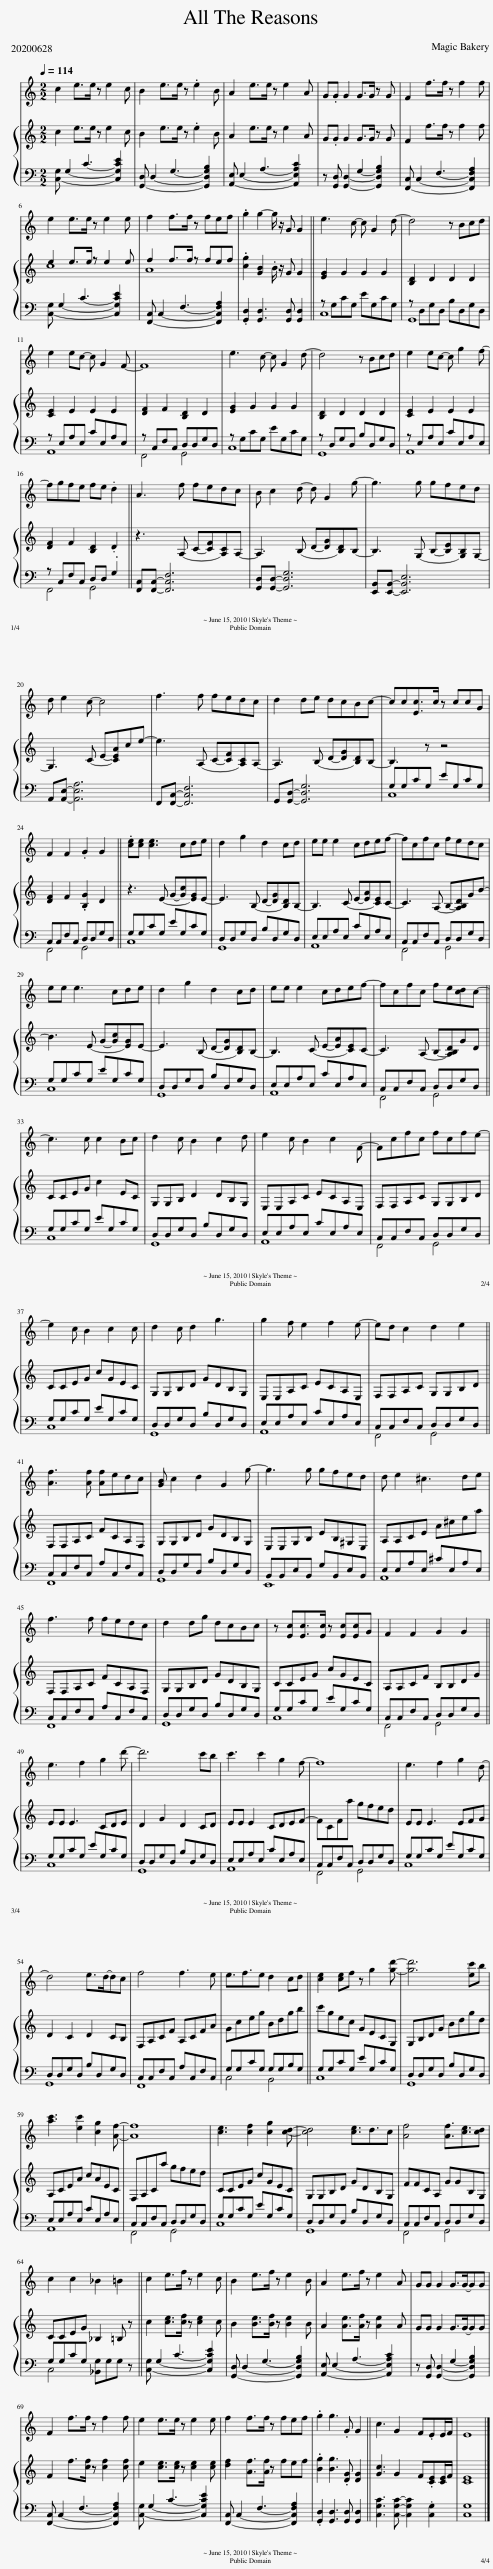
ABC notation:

X:1
%%score 1 { ( 2 3 ) ( 4 5 ) }
L:1/8
Q:1/4=114
M:2/2
I:linebreak $
K:C
V:1 treble
V:2 treble
V:3 treble
V:4 bass
V:5 bass
V:1
 c2 e>e z e2 c | B2 e>e z .e2 B | A2 e>e z e2 A | G.G G2 G>G z G | F2 f>f z f2 f |$ %5
 e2 e>e z e2 e | f2 f>f z fef | .g2 g2- g/ z/ G G2 || e3 c- c G2 d- | d4 z Bcd |$ %10
 e2 ec- c G2 F- | F8 | e3 c- c G2 d- | d4 z Bcd | e2 ec- c g2 f- |$ %15
 fgfe fe .d2 || A3 f fedc | B c2 d- d G2 g- | g3 g gfed |$ d e2 c- c4 | %20
 f3 f fedc | d2 de dcBc- | cc[Ec]>c z ccG |$ F2 F2 .G2 G2 || .[ce][ce] [ce]3 cde | %25
 d2 g2 d2 cd | ee e2 cdef- | fcfc fedc |$ ee e3 cde | d2 g2 d2 cd | %30
 ee e2 cdef- | fcfc fe[cd]c- ||$ c3 c c2 Bc | d2 c B2 c2 d | e2 c B2 c2 F- | %35
 Fcfc fcfe- |$ e2 c B2 c2 c | d2 c d2 g3 | g2 f e2 f2 e- | ed c2 d2 e2 ||$ %40
 [Af]3 [Af] [Af]edc | [GB] c2 d2 G2 g- | g3 g gfed | d e2 ^c3 de |$ f3 f fedc | %45
 d2 dg dcBc | z [Ec][Ec]>[Ec] z [Ec][Ec]G | F2 F2 G2 G2 ||$ e3 f2 g2 d'- | d'6 c'b | %50
 c'3 c'2 g2 f- | f8 | e3 f2 g2 d- |$ d4 e>d-dc | f4 f3 e | %55
 e3/2f3/2e d2 cd || [ce]2 [ce]f z g2 [gd']- | [gd']6 [ec']b |$ [ac']3 [ec']2 [cg]2 [Af]- | [Af]8 | %60
 [ce]3 [cf]2 [cg]2 [cd]- | [cd]4 [ce]3/2d3/2c | [Af]4 [Af]3/2[ce]3/2[cd] |$ c2 c2 _B2 =B2 || c2 e>f z e2 c | %65
 B2 e>f z e2 B | A2 e>f z e2 A | GG G2 G>G-GG |$ F2 f>f z f2 f | e2 e>e z e2 e | %70
 f2 f>f z fef | .g2 g3 .G G2 || c3 G2 F.EE/F/ | E8 |] %74
V:2
 c2 e>e z e2 c | B2 e>e z .e2 B | A2 e>e z e2 A | G.G G2 G>G z G | F2 f>f z f2 f |$ %5
 e2 e>e z e2 e | f2 f>f z fef | .[cg]2 [GB]2 .B/ z/ G G2 || [EG]2 G2 G2 G2 | [B,D]2 D2 D2 D2 |$ %10
 [CE]2 E2 E2 E2 | [DF]2 F2 [B,D]2 D2 | [EG]2 G2 G2 G2 | [B,D]2 D2 D2 D2 | [CE]2 E2 E2 E2 |$ %15
 [DF]2 F2 [B,D]2 .D2 || z3 A,- C-[CF][A,C]A,- | A,3 B,- D-[DG][B,D]B,- | B,3 G,- B,-[B,E][G,B,]G,- |$ G,3 C- E-[CEA]ce- | %20
 e3 A,- C-[CF][A,C]A,- | A,3 B,- D-[DG][B,D]B,- | B,3 z z4 |$ [DF]2 F2 .[B,G]2 D2 || z3 E- G-[Gc][EG]E- | %25
 E3 B,- D-[DG][B,D]B,- | B,3 C- E-[EA][CE]C- | C3 A,- B,-[A,B,D]GB- |$ B3 E- G-[Gc][EG]E- | E3 B,- D-[DG][B,D]B,- | %30
 B,3 C- E-[EA][CE]C- | C3 A,- B,-[A,B,D]GD ||$ CCEG c2 EC | G,G,B, D2 DB,G, | E,E,A,C ECA,E, | %35
 F,F,A,C G,G,B,D |$ CCEG cGEC | G,G,B,D GDB,G, | E,E,A,C ECA,E, | F,F,A,C G,G,B,D ||$ %40
 F,F,A,C FCA,F, | G,G,B,D GDB,G, | E,E,G,B, EB,^G,E, | A,A,CE A^cea |$ F,F,A,C FCA,F, | %45
 G,G,B,D GDB,G, | CCEG cGEC | A,A,CF B,B,DG ||$ EE E3 CDE | D2 G2 D2 CD | %50
 EE E2 CDEF- | FCFa gfed | EE E3 EFG |$ D2 C2 D2 CB, | F,A,CF A,CFA | %55
 Gceg Bdgb || c'gec GECG, | G,B,DG Bdgd |$ A,CEA cAEC | F,A,Ca gfed | %60
 CCEG cGEC | G,G,B,D GDB,G, | FFCA, GGB,G, |$ CCEG _B,2 =B, z || c2 [ce]>[cf] z [ce]2 c | %65
 B2 [Be]>[Bf] z [Be]2 B | A2 [Ae]>[Af] z [Ae]2 A | GG G2 G>G-GG |$ F2 f>[cf] z [cf]2 [cf] | e2 [ce]>[ce] z [ce]2 [ce] | %70
 [df]2 [Af]>[Af] z fef | .[Bg]2 [Bg]3 .[DG] [DG]2 || [Gc]3 G2 F.[CE][CE]/F/ | [CE]8 |] %74
V:3
 x8 | x8 | x8 | x8 | x8 |$ %5
 c8 | A8 | x8 || x8 | x8 |$ %10
 x8 | x8 | x8 | x8 | x8 |$ %15
 x8 || x8 | x8 | x8 |$ x8 | %20
 x8 | x8 | x8 |$ x8 || x8 | %25
 x8 | x8 | x8 |$ x8 | x8 | %30
 x8 | x8 ||$ x8 | x8 | x8 | %35
 x8 |$ x8 | x8 | x8 | x8 ||$ %40
 x8 | x8 | x8 | x8 |$ x8 | %45
 x8 | x8 | x8 ||$ x8 | x8 | %50
 x8 | x8 | x8 |$ x8 | x8 | %55
 x8 || x8 | x8 |$ x8 | x8 | %60
 x8 | x8 | x8 |$ x8 || x8 | %65
 x8 | x8 | x8 |$ x8 | x8 | %70
 x8 | x8 || x8 | x8 |] %74
V:4
 [C,-G,] G,2- C3- [C,G,CE]2 | [G,,-D,] D,2- G,3- [G,,D,G,B,]2 | [A,,-E,] E,2- A,3- [A,,E,A,C]2 | z [G,,D,] [G,,D,]2- G,2- [G,,D,G,B,]2 | [F,,-C,] C,2- F,3- [F,,C,F,A,]2 |$ %5
 [C,-G,] G,2- C3- [C,G,CE]2 | [F,,-C,] C,2- F,3- [F,,C,F,A,]2 | .[G,,D,]2 [G,,D,]3 [G,,D,] [G,,D,]2 || z G,CG, EG,CG, | z D,G,D, B,D,G,D, |$ %10
 z E,A,E, CE,A,E, | z C,F,C, D,D,G,D, | z G,CG, EG,CG, | z D,G,D, B,D,G,D, | z E,A,E, CE,A,E, |$ %15
 z C,F,C, D,D, .G,2 || [F,,C,][F,,C,]- [F,,C,F,]6 | [G,,D,][G,,D,]- [G,,D,G,]6 | [E,,B,,][E,,B,,]- [E,,B,,E,]6 |$ A,,[A,,E,]- [A,,E,A,]6 | %20
 F,,[F,,C,]- [F,,C,F,]6 | G,,[G,,D,]- [G,,D,G,]6 | G,G,CG, EG,CG, |$ C,C,F,C, D,D,G,D, || G,G,CG, EG,CG, | %25
 D,D,G,D, B,D,G,D, | E,E,A,E, CE,A,E, | C,C,F,C, D,D,G,D, |$ G,G,CG, EG,CG, | D,D,G,D, B,D,G,D, | %30
 E,E,A,E, CE,A,E, | C,C,F,C, D,D,G,D, ||$ G,G,CG, EG,CG, | D,D,G,D, B,D,G,D, | E,E,A,E, CE,A,E, | %35
 C,C,F,C, D,D,G,D, |$ G,G,CG, EG,CG, | D,D,G,D, B,D,G,D, | E,E,A,E, CE,A,E, | C,C,F,C, D,D,G,D, ||$ %40
 C,C,F,C, A,C,F,C, | D,D,G,D, B,D,G,D, | B,,B,,E,B,, G,B,,E,B,, | E,E,A,E, ^CE,A,E, |$ C,C,F,C, A,C,F,C, | %45
 D,D,G,D, B,D,G,D, | G,G,CG, EG,CG, | C,C,F,C, D,D,G,D, ||$ G,G,CG, EG,CG, | D,D,G,D, B,D,G,D, | %50
 E,E,A,E, CE,A,E, | C,C,F,C, D,D,G,D, | G,G,CG, EG,CG, |$ D,D,G,D, B,D,G,D, | C,C,F,C, A,C,F,C, | %55
 G,G,CG, G,G,B,G, || G,G,CG, EG,CG, | D,D,G,D, B,D,G,D, |$ E,E,A,E, CE,A,E, | C,C,F,C, D,D,G,D, | %60
 G,G,CG, EG,CG, | D,D,G,D, B,D,G,D, | C,C,F,C, D,D,G,D, |$ G,G,CG, [_B,,G,]G,G, z || [C,-G,] G,2- C3- [C,G,CE]2 | %65
 [G,,-D,] D,2- G,3- [G,,D,G,B,]2 | [A,,-E,] E,2- A,3- [A,,E,A,C]2 | z [G,,D,] [G,,D,]2- G,2- [G,,D,G,B,]2 |$ [F,,-C,] C,2- F,3- [F,,C,F,A,]2 | [C,-G,] G,2- C3- [C,G,CE]2 | %70
 [F,,-C,] C,2- F,3- [F,,C,F,A,]2 | .[G,,D,]2 [G,,D,]3 [G,,D,] [G,,D,]2 || [C,G,C]3 [C,G,C]- [C,G,C]2 .[C,G,]2 | [C,G,]8 |] %74
V:5
 x8 | x8 | x8 | x8 | x8 |$ %5
 x8 | x8 | x8 || C,8 | G,,8 |$ %10
 A,,8 | F,,4 G,,4 | C,8 | G,,8 | A,,8 |$ %15
 F,,4 G,,4 || x8 | x8 | x8 |$ x8 | %20
 x8 | x8 | C,8 |$ F,,4 G,,4 || C,8 | %25
 G,,8 | A,,8 | F,,4 G,,4 |$ C,8 | G,,8 | %30
 A,,8 | F,,4 G,,4 ||$ C,8 | G,,8 | A,,8 | %35
 F,,4 G,,4 |$ C,8 | G,,8 | A,,8 | F,,4 G,,4 ||$ %40
 F,,8 | G,,8 | E,,8 | A,,8 |$ F,,8 | %45
 G,,8 | C,8 | F,,4 G,,4 ||$ C,8 | G,,8 | %50
 A,,8 | F,,4 G,,4 | C,8 |$ G,,8 | F,,8 | %55
 C,4 B,,4 || C,8 | G,,8 |$ A,,8 | F,,4 G,,4 | %60
 C,8 | G,,8 | F,,4 G,,4 |$ C,4 x4 || x8 | %65
 x8 | x8 | x8 |$ x8 | x8 | %70
 x8 | x8 || x8 | x8 |] %74
